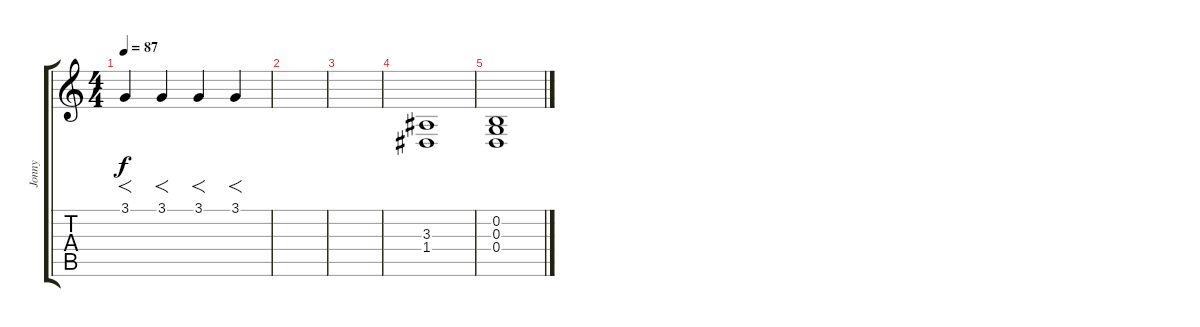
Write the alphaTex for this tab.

\track ("Jonny" "Jonny") {instrument synthstrings2}
\staff {score tabs}
\tuning (E4 B3 G3 D3 A2 D2) {hide}
\ts (4 4)
\tempo 87
\clef g2
\ks c
3.1.4{f dy f} 3.1.4{f} 3.1.4{f} 3.1.4{f} |
|
|
(3.3 1.4).1 |
(0.2 0.3 0.4).1
